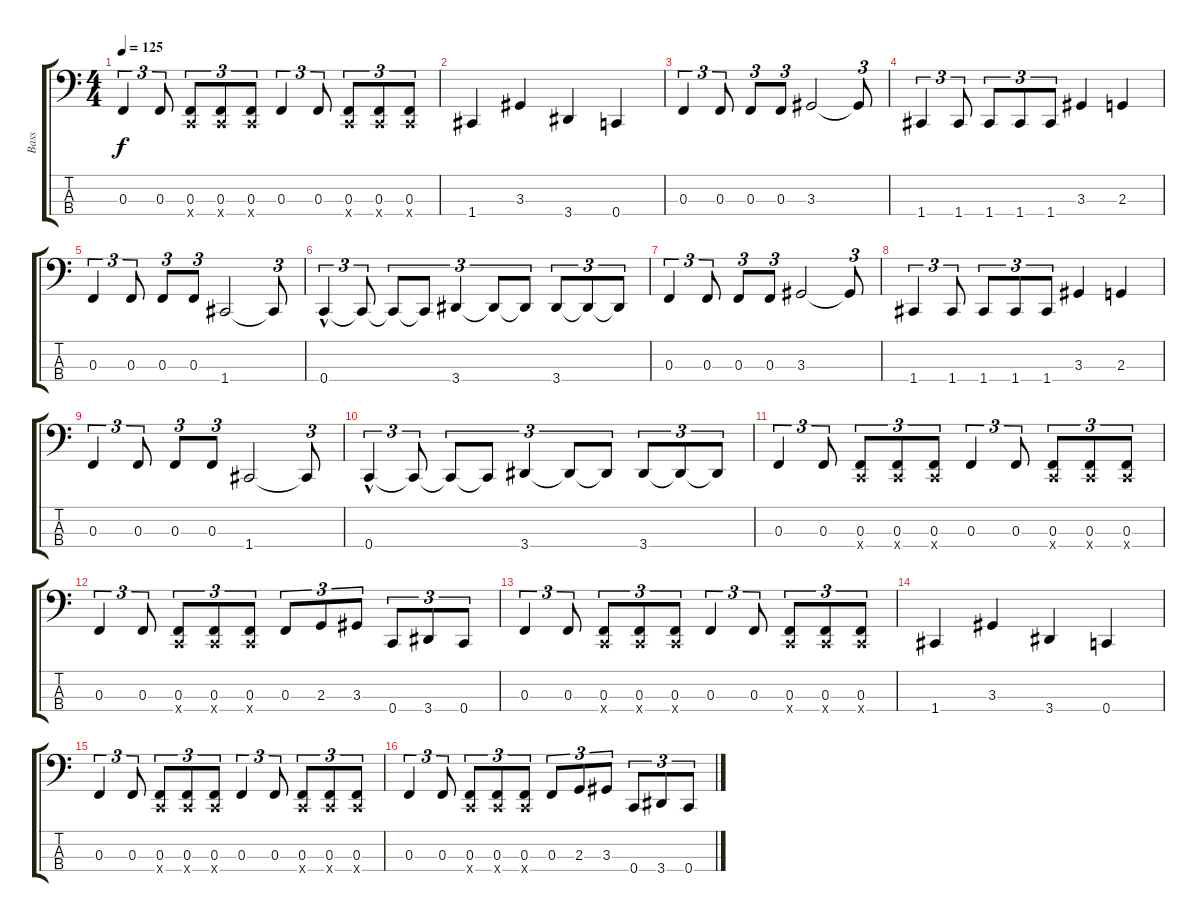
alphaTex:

\track ("Bass" "Bass") {instrument electricbasspick}
\staff {score tabs}
\tuning (Eb2 Bb1 F1 C1) {hide}
\ts (4 4)
\tempo 125
\clef f4
\ks c
0.3.4{tu (3 2) dy f} 0.3.8{tu (3 2)} (0.3 0.4{x}).8{tu (3 2)} (0.3 0.4{x}).8{tu (3 2)} (0.3 0.4{x}).8{tu (3 2)} 0.3.4{tu (3 2)} 0.3.8{tu (3 2)} (0.3 0.4{x}).8{tu (3 2)} (0.3 0.4{x}).8{tu (3 2)} (0.3 0.4{x}).8{tu (3 2)} |
1.4.4 3.3.4 3.4.4 0.4.4 |
0.3.4{tu (3 2)} 0.3.8{tu (3 2)} 0.3.8{tu (3 2)} 0.3.8{tu (3 2)} 3.3.2 3.3{t}.8{tu (3 2)} |
1.4.4{tu (3 2)} 1.4.8{tu (3 2)} 1.4.8{tu (3 2)} 1.4.8{tu (3 2)} 1.4.8{tu (3 2)} 3.3.4 2.3.4 |
0.3.4{tu (3 2)} 0.3.8{tu (3 2)} 0.3.8{tu (3 2)} 0.3.8{tu (3 2)} 1.4.2 1.4{t}.8{tu (3 2)} |
0.4{hac}.4{tu (3 2)} 0.4{t}.8{tu (3 2)} 0.4{t}.8{tu (3 2)} 0.4{t}.8{tu (3 2)} 3.4.4{tu (3 2)} 3.4{t}.8{tu (3 2)} 3.4{t}.8{tu (3 2)} 3.4.8{tu (3 2)} 3.4{t}.8{tu (3 2)} 3.4{t}.8{tu (3 2)} |
0.3.4{tu (3 2)} 0.3.8{tu (3 2)} 0.3.8{tu (3 2)} 0.3.8{tu (3 2)} 3.3.2 3.3{t}.8{tu (3 2)} |
1.4.4{tu (3 2)} 1.4.8{tu (3 2)} 1.4.8{tu (3 2)} 1.4.8{tu (3 2)} 1.4.8{tu (3 2)} 3.3.4 2.3.4 |
0.3.4{tu (3 2)} 0.3.8{tu (3 2)} 0.3.8{tu (3 2)} 0.3.8{tu (3 2)} 1.4.2 1.4{t}.8{tu (3 2)} |
0.4{hac}.4{tu (3 2)} 0.4{t}.8{tu (3 2)} 0.4{t}.8{tu (3 2)} 0.4{t}.8{tu (3 2)} 3.4.4{tu (3 2)} 3.4{t}.8{tu (3 2)} 3.4{t}.8{tu (3 2)} 3.4.8{tu (3 2)} 3.4{t}.8{tu (3 2)} 3.4{t}.8{tu (3 2)} |
0.3.4{tu (3 2)} 0.3.8{tu (3 2)} (0.3 0.4{x}).8{tu (3 2)} (0.3 0.4{x}).8{tu (3 2)} (0.3 0.4{x}).8{tu (3 2)} 0.3.4{tu (3 2)} 0.3.8{tu (3 2)} (0.3 0.4{x}).8{tu (3 2)} (0.3 0.4{x}).8{tu (3 2)} (0.3 0.4{x}).8{tu (3 2)} |
0.3.4{tu (3 2)} 0.3.8{tu (3 2)} (0.3 0.4{x}).8{tu (3 2)} (0.3 0.4{x}).8{tu (3 2)} (0.3 0.4{x}).8{tu (3 2)} 0.3.8{tu (3 2)} 2.3.8{tu (3 2)} 3.3.8{tu (3 2)} 0.4.8{tu (3 2)} 3.4.8{tu (3 2)} 0.4.8{tu (3 2)} |
0.3.4{tu (3 2)} 0.3.8{tu (3 2)} (0.3 0.4{x}).8{tu (3 2)} (0.3 0.4{x}).8{tu (3 2)} (0.3 0.4{x}).8{tu (3 2)} 0.3.4{tu (3 2)} 0.3.8{tu (3 2)} (0.3 0.4{x}).8{tu (3 2)} (0.3 0.4{x}).8{tu (3 2)} (0.3 0.4{x}).8{tu (3 2)} |
1.4.4 3.3.4 3.4.4 0.4.4 |
0.3.4{tu (3 2)} 0.3.8{tu (3 2)} (0.3 0.4{x}).8{tu (3 2)} (0.3 0.4{x}).8{tu (3 2)} (0.3 0.4{x}).8{tu (3 2)} 0.3.4{tu (3 2)} 0.3.8{tu (3 2)} (0.3 0.4{x}).8{tu (3 2)} (0.3 0.4{x}).8{tu (3 2)} (0.3 0.4{x}).8{tu (3 2)} |
0.3.4{tu (3 2)} 0.3.8{tu (3 2)} (0.3 0.4{x}).8{tu (3 2)} (0.3 0.4{x}).8{tu (3 2)} (0.3 0.4{x}).8{tu (3 2)} 0.3.8{tu (3 2)} 2.3.8{tu (3 2)} 3.3.8{tu (3 2)} 0.4.8{tu (3 2)} 3.4.8{tu (3 2)} 0.4.8{tu (3 2)}
